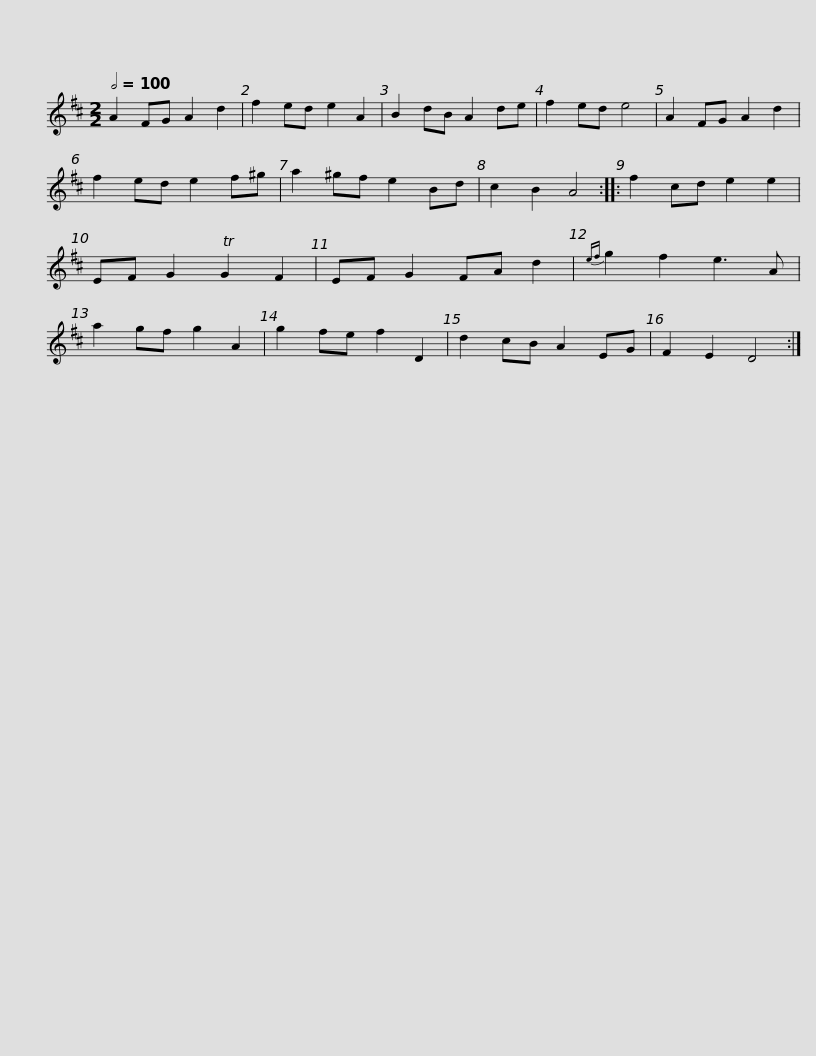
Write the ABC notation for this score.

X:1
L:1/8
Q:1/2=100
M:2/2
I:linebreak $
K:D
V:1 treble
V:1
 A2 FG A2 d2 | f2 ed e2 A2 | B2 dB A2 de | f2 ed e4 | A2 FG A2 d2 | %5
 f2 ed e2 f^g | a2 ^gf e2 Bd | c2 B2 A4 ::$ f2 cd e2 e2 | EF G2 TG2 F2 | %10
 EF G2 FA d2 |{ef} g2 f2 e3 A | a2 gf g2 A2 | g2 fe f2 D2 | d2 cB A2 EG | %15
 F2 E2 D4 :| %16
